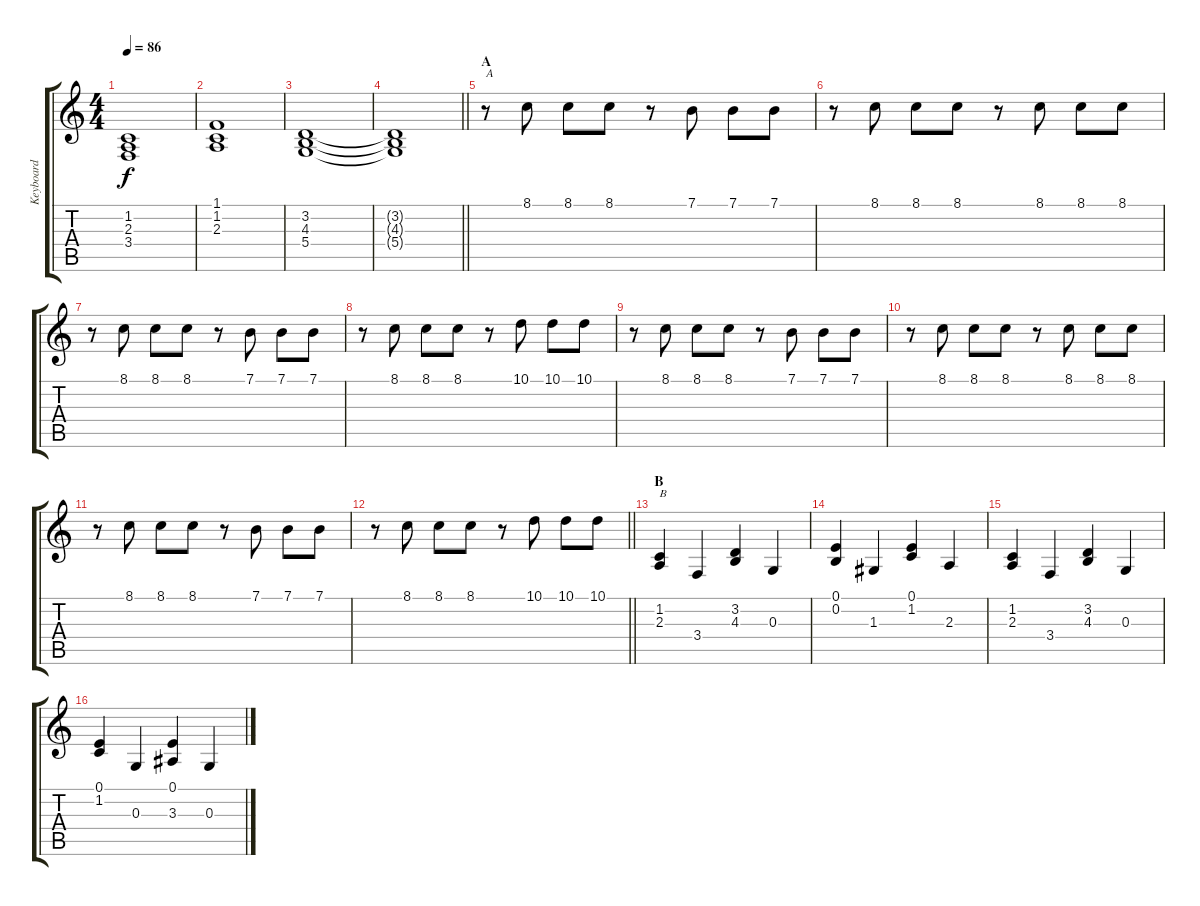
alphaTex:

\track ("Keyboard" "Keyboard") {instrument stringensemble1}
\staff {score tabs}
\tuning (E4 B3 G3 D3 A2 E2) {hide}
\ts (4 4)
\tempo 86
\clef g2
\ks c
(1.2 2.3 3.4).1{dy f} |
(1.1 1.2 2.3).1 |
(3.2 4.3 5.4).1 |
\barLineRight lightlight
(3.2{t} 4.3{t} 5.4{t}).1 |
\section ("" "A")
r.8{txt "A" instrument stringensemble1} 8.1.8 8.1.8 8.1.8 r.8 7.1.8 7.1.8 7.1.8 |
r.8 8.1.8 8.1.8 8.1.8 r.8 8.1.8 8.1.8 8.1.8 |
r.8 8.1.8 8.1.8 8.1.8 r.8 7.1.8 7.1.8 7.1.8 |
r.8 8.1.8 8.1.8 8.1.8 r.8 10.1.8 10.1.8 10.1.8 |
r.8 8.1.8 8.1.8 8.1.8 r.8 7.1.8 7.1.8 7.1.8 |
r.8 8.1.8 8.1.8 8.1.8 r.8 8.1.8 8.1.8 8.1.8 |
r.8 8.1.8 8.1.8 8.1.8 r.8 7.1.8 7.1.8 7.1.8 |
\barLineRight lightlight
r.8 8.1.8 8.1.8 8.1.8 r.8 10.1.8 10.1.8 10.1.8 |
\section ("" "B")
(1.2 2.3).4{txt "B" instrument drawbarorgan} 3.4.4 (3.2 4.3).4 0.3.4 |
(0.1 0.2).4 1.3.4 (0.1 1.2).4 2.3.4 |
(1.2 2.3).4 3.4.4 (3.2 4.3).4 0.3.4 |
(0.1 1.2).4 0.3.4 (0.1 3.3).4 0.3.4
